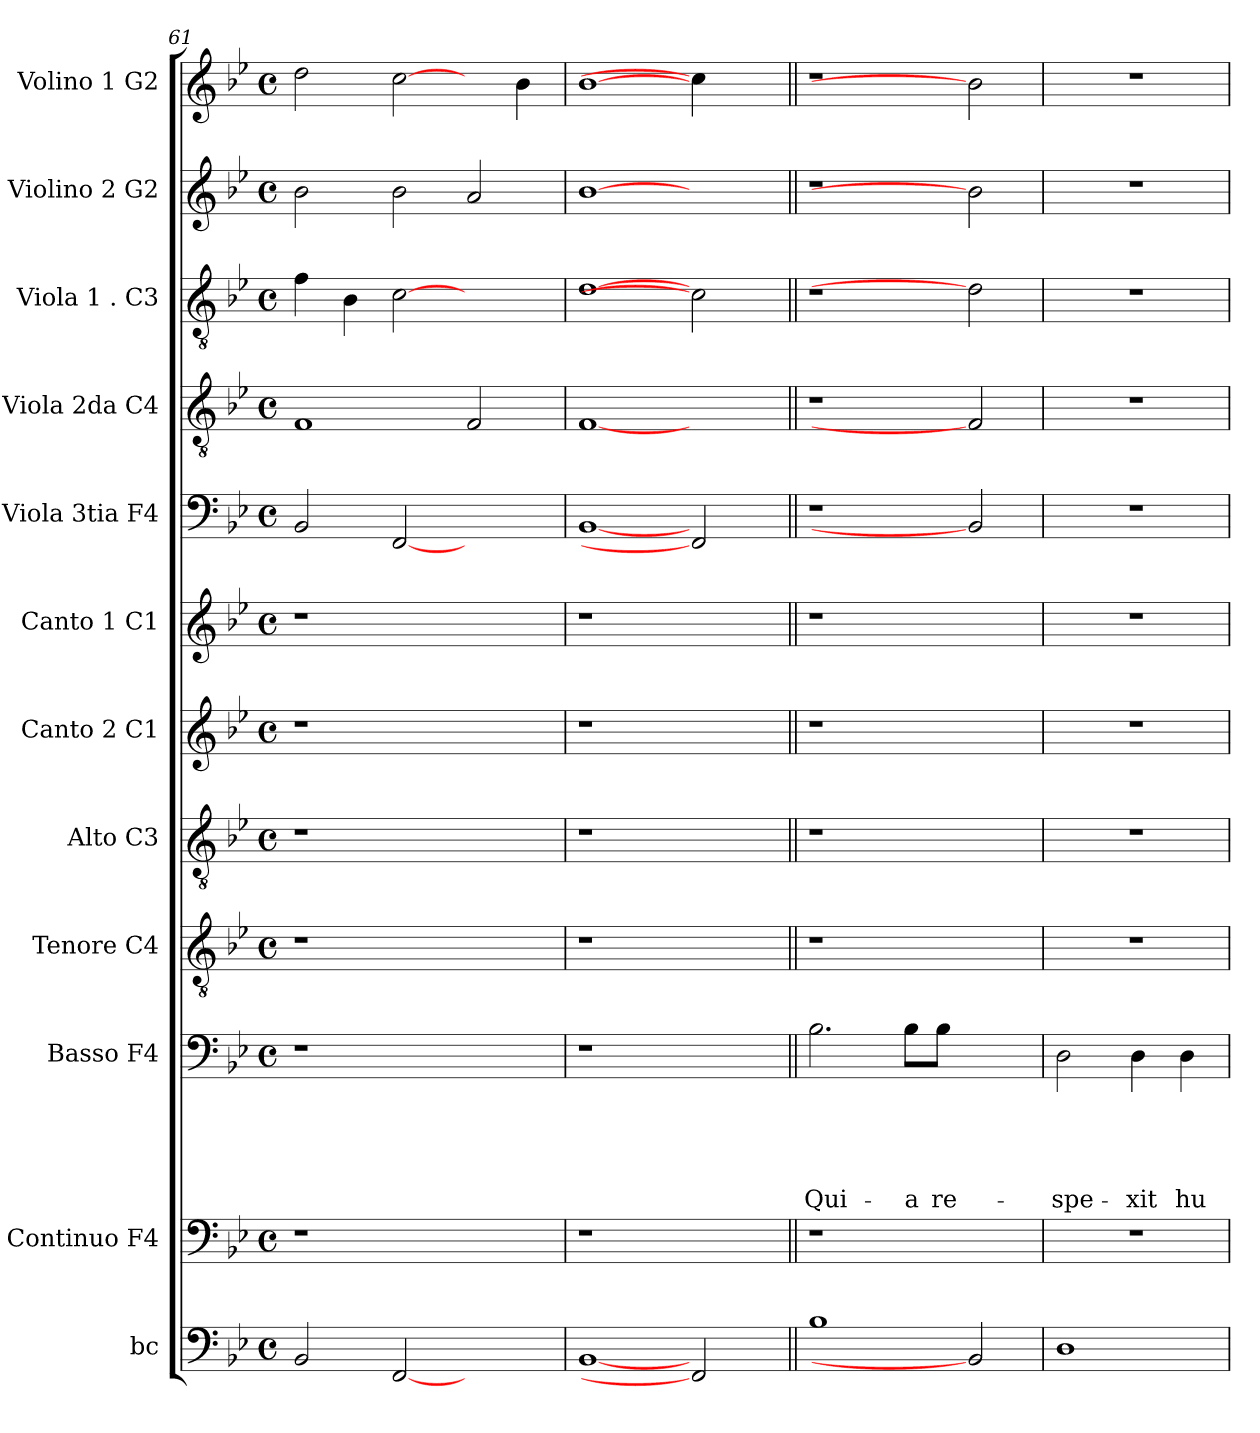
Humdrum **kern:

**kern	**kern	**kern	**text	**text	**text	**text	**text	**kern	**kern	**kern	**kern	**kern	**kern	**kern	**kern	**kern
*part12	*part11	*part10	*part10	*part10	*part10	*part10	*part10	*part9	*part8	*part7	*part6	*part5	*part4	*part3	*part2	*part1
*staff12	*staff11	*staff10	*staff10	*staff10	*staff10	*staff10	*staff10	*staff9	*staff8	*staff7	*staff6	*staff5	*staff4	*staff3	*staff2	*staff1
*I"bc	*I"Continuo F4	*I"Basso F4	*	*	*	*	*	*I"Tenore C4	*I"Alto C3	*I"Canto 2 C1	*I"Canto 1 C1	*I"Viola 3tia F4	*I"Viola 2da C4	*I"Viola 1 . C3	*I"Violino 2 G2	*I"Volino 1 G2
*I'bc	*	*I'B	*	*	*	*	*	*I'T	*I'A	*I'C2	*I'C1	*I'Vla3	*I'Vla2	*I'Vla1	*I'Vl2	*I'Vl1
*clefF4	*clefF4	*clefF4	*	*	*	*	*	*clefGv2	*clefGv2	*clefG2	*clefG2	*clefF4	*clefGv2	*clefGv2	*clefG2	*clefG2
*k[b-e-]	*k[b-e-]	*k[b-e-]	*	*	*	*	*	*k[b-e-]	*k[b-e-]	*k[b-e-]	*k[b-e-]	*k[b-e-]	*k[b-e-]	*k[b-e-]	*k[b-e-]	*k[b-e-]
*B-:	*B-:	*B-:	*	*	*	*	*	*B-:	*B-:	*B-:	*B-:	*B-:	*B-:	*B-:	*B-:	*B-:
*M4/4	*M4/4	*M4/4	*	*	*	*	*	*M4/4	*M4/4	*M4/4	*M4/4	*M4/4	*M4/4	*M4/4	*M4/4	*M4/4
*met(c)	*met(c)	*met(c)	*	*	*	*	*	*met(c)	*met(c)	*met(c)	*met(c)	*met(c)	*met(c)	*met(c)	*met(c)	*met(c)
=61	=61	=61	=61	=61	=61	=61	=61	=61	=61	=61	=61	=61	=61	=61	=61	=61
2BB-/	1r	1r	.	.	.	.	.	1r	1r	1r	1r	2BB-/	1F	4f\	2b-\	2dd\
.	.	.	.	.	.	.	.	.	.	.	.	.	.	4B-\	.	.
[2FF	.	.	.	.	.	.	.	.	.	.	.	[2FF	.	[2c	2b-\	[2cc\
2ryy	2ryy	2ryy	.	.	.	.	.	2ryy	2ryy	2ryy	2ryy	2ryy	2F/	2ryy	2a/	4ryy
.	.	.	.	.	.	.	.	.	.	.	.	.	.	.	.	4b-\
=62	=62	=62	=62	=62	=62	=62	=62	=62	=62	=62	=62	=62	=62	=62	=62	=62
[1BB-	1r	1r	.	.	.	.	.	1r	1r	1r	1r	[1BB-	[1F	[1d	[1b-	[1b-
2FF]	2ryy	2ryy	.	.	.	.	.	2ryy	2ryy	2ryy	2ryy	2FF]	2ryy	2c]	2ryy	4cc\]
.	.	.	.	.	.	.	.	.	.	.	.	.	.	.	.	4ryy
!!LO:PB:g=z
=63||	=63||	=63||	=63||	=63||	=63||	=63||	=63||	=63||	=63||	=63||	=63||	=63||	=63||	=63||	=63||	=63||
!	!	!	!	!	!	!	!LO:LY:b	!	!	!	!	!	!	!	!	!
1B-	1r	2.B-\	.	.	.	.	Qui-	1r	1r	1r	1r	1r	1r	1r	1r	1r
!	!	!	!	!	!	!	!LO:LY:b	!	!	!	!	!	!	!	!	!
.	.	8B-\L	.	.	.	.	-a	.	.	.	.	.	.	.	.	.
!	!	!	!	!	!	!	!LO:LY:b	!	!	!	!	!	!	!	!	!
.	.	8B-\J	.	.	.	.	re-	.	.	.	.	.	.	.	.	.
2BB-]	2ryy	2ryy	.	.	.	.	.	2ryy	2ryy	2ryy	2ryy	2BB-]	2F]	2d]	2b-]	2b-]
=64	=64	=64	=64	=64	=64	=64	=64	=64	=64	=64	=64	=64	=64	=64	=64	=64
!	!	!	!	!	!	!	!LO:LY:b	!	!	!	!	!	!	!	!	!
1D	1r	2D\	.	.	.	.	-spe-	1r	1r	1r	1r	1r	1r	1r	1r	1r
!	!	!	!	!	!	!	!LO:LY:b	!	!	!	!	!	!	!	!	!
.	.	4D\	.	.	.	.	-xit	.	.	.	.	.	.	.	.	.
!	!	!	!	!	!	!	!LO:LY:b	!	!	!	!	!	!	!	!	!
.	.	4D\	.	.	.	.	hu-	.	.	.	.	.	.	.	.	.
=	=	=	=	=	=	=	=	=	=	=	=	=	=	=	=	=
*-	*-	*-	*-	*-	*-	*-	*-	*-	*-	*-	*-	*-	*-	*-	*-	*-
